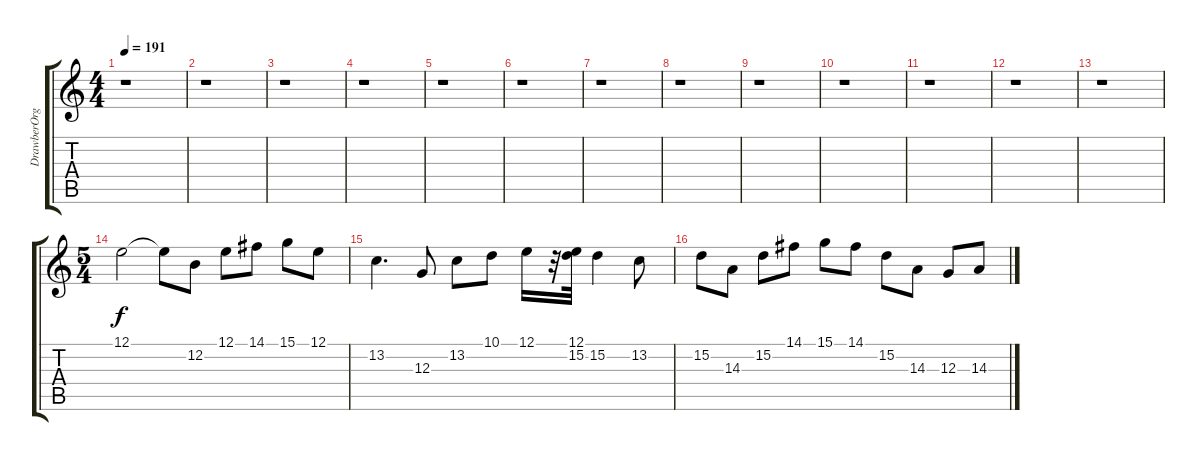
\track ("DrawberOrgan(Solo)" "DrawberOrg") {instrument drawbarorgan}
\staff {score tabs}
\tuning (E4 B3 G3 D3 A2 E2) {hide}
\ts (4 4)
\tempo 191
\clef g2
\ks c
r.1{dy fff} |
r.1 |
r.1 |
r.1 |
r.1 |
r.1 |
r.1 |
r.1 |
r.1 |
r.1 |
r.1 |
r.1 |
r.1 |
\ts (5 4)
12.1.2{dy f} 12.1{t}.8 12.2.8 12.1.8 14.1.8 15.1.8 12.1.8 |
13.2.4{d} 12.3.8 13.2.8 10.1.8 12.1.16 r.32 (12.1 15.2).32 15.2.4 13.2.8 |
15.2.8 14.3.8 15.2.8 14.1.8 15.1.8 14.1.8 15.2.8 14.3.8 12.3.8 14.3.8
